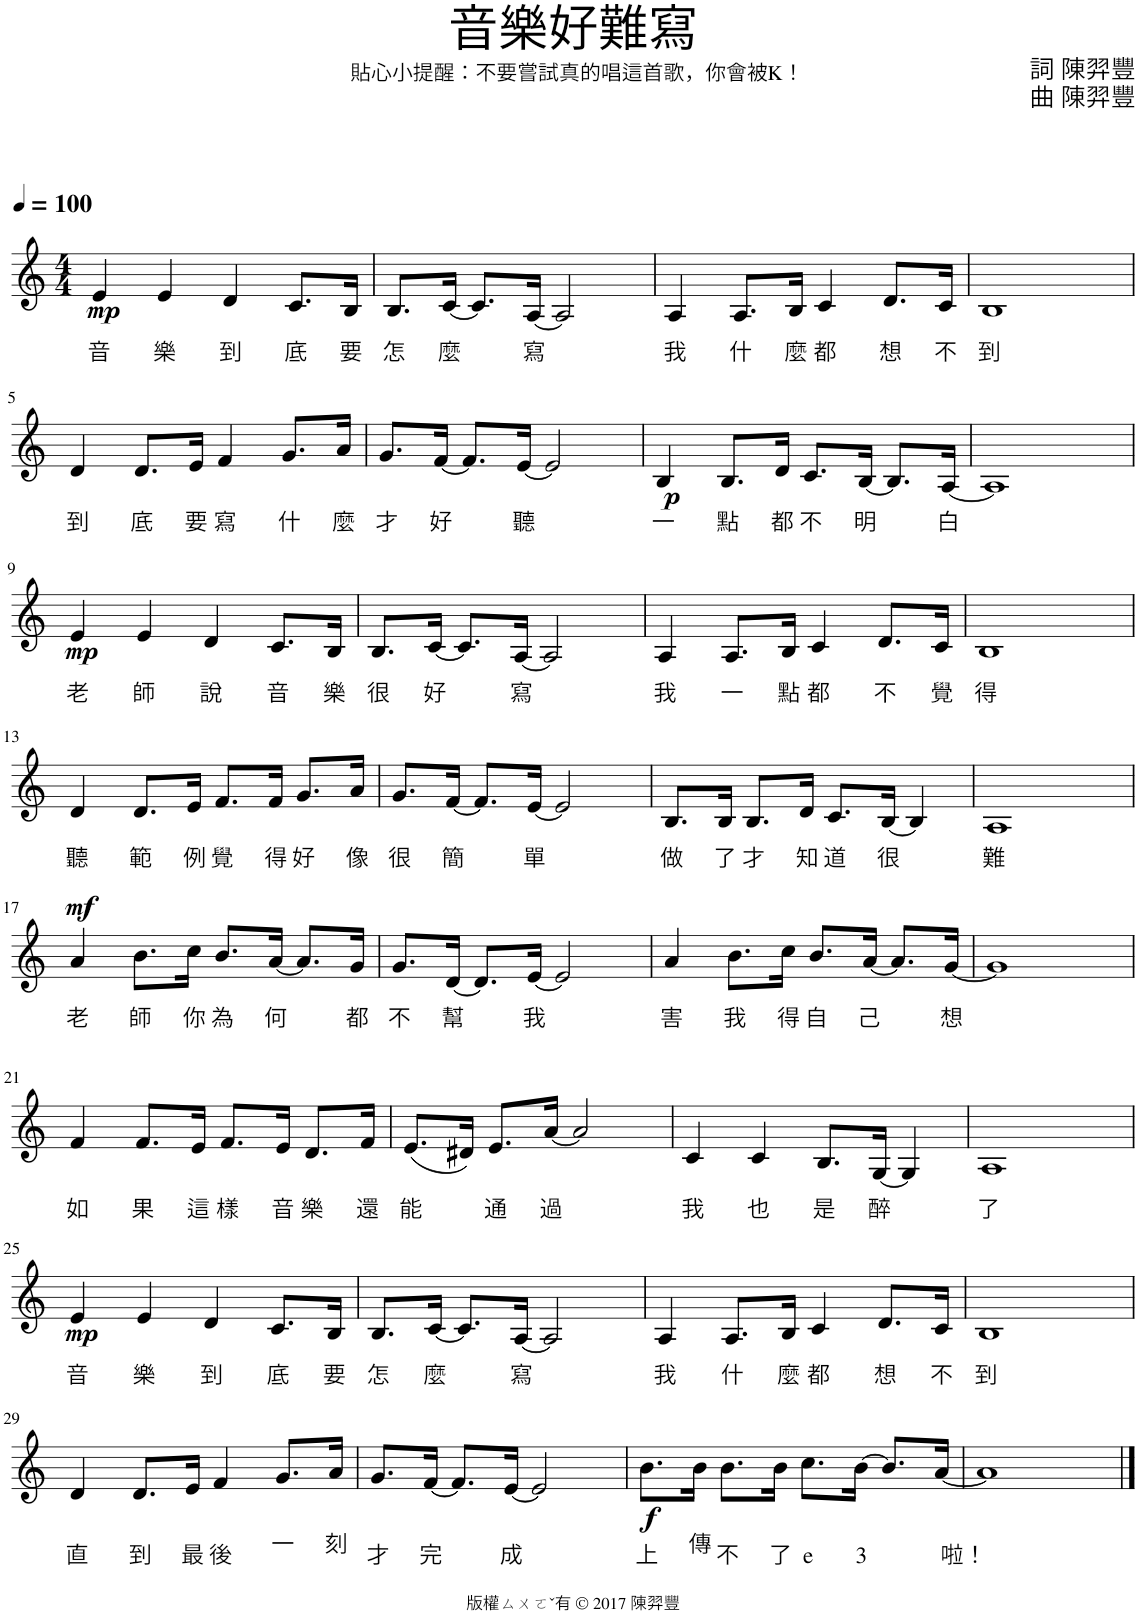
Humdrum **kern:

**kern	**text	**dynam
*part1	*part1	*part1
*staff1	*staff1	*staff1
*I"鋼琴	*	*
*clefG2	*	*
*k[]	*	*
*M4/4	*	*
*MM100	*	*
=1	=1	=1
!	!LO:LY:b	!LO:DY:b
4e/	音	mp
!	!LO:LY:b	!
4e/	樂	.
!	!LO:LY:b	!
4d/	到	.
!	!LO:LY:b	!
8.c/L	底	.
!	!LO:LY:b	!
16B/Jk	要	.
=2	=2	=2
!	!LO:LY:b	!
8.B/L	怎	.
!	!LO:LY:b	!
[16c/Jk	麼	.
8.c/L]	.	.
!	!LO:LY:b	!
[16A/Jk	寫	.
2A/]	.	.
=3	=3	=3
!	!LO:LY:b	!
4A/	我	.
!	!LO:LY:b	!
8.A/L	什	.
!	!LO:LY:b	!
16B/Jk	麼	.
!	!LO:LY:b	!
4c/	都	.
!	!LO:LY:b	!
8.d/L	想	.
!	!LO:LY:b	!
16c/Jk	不	.
=4	=4	=4
!	!LO:LY:b	!
1B	到	.
!!LO:LB:g=z
=5	=5	=5
!	!LO:LY:b	!
4d/	到	.
!	!LO:LY:b	!
8.d/L	底	.
!	!LO:LY:b	!
16e/Jk	要	.
!	!LO:LY:b	!
4f/	寫	.
!	!LO:LY:b	!
8.g/L	什	.
!	!LO:LY:b	!
16a/Jk	麼	.
=6	=6	=6
!	!LO:LY:b	!
8.g/L	才	.
!	!LO:LY:b	!
[16f/Jk	好	.
8.f/L]	.	.
!	!LO:LY:b	!
[16e/Jk	聽	.
2e/]	.	.
=7	=7	=7
!	!LO:LY:b	!LO:DY:b
4B/	一	p
!	!LO:LY:b	!
8.B/L	點	.
!	!LO:LY:b	!
16d/Jk	都	.
!	!LO:LY:b	!
8.c/L	不	.
!	!LO:LY:b	!
[16B/Jk	明	.
8.B/L]	.	.
!	!LO:LY:b	!
[16A/Jk	白	.
=8	=8	=8
1A]	.	.
!!LO:LB:g=z
=9	=9	=9
!	!LO:LY:b	!LO:DY:b
4e/	老	mp
!	!LO:LY:b	!
4e/	師	.
!	!LO:LY:b	!
4d/	說	.
!	!LO:LY:b	!
8.c/L	音	.
!	!LO:LY:b	!
16B/Jk	樂	.
=10	=10	=10
!	!LO:LY:b	!
8.B/L	很	.
!	!LO:LY:b	!
[16c/Jk	好	.
8.c/L]	.	.
!	!LO:LY:b	!
[16A/Jk	寫	.
2A/]	.	.
=11	=11	=11
!	!LO:LY:b	!
4A/	我	.
!	!LO:LY:b	!
8.A/L	一	.
!	!LO:LY:b	!
16B/Jk	點	.
!	!LO:LY:b	!
4c/	都	.
!	!LO:LY:b	!
8.d/L	不	.
!	!LO:LY:b	!
16c/Jk	覺	.
=12	=12	=12
!	!LO:LY:b	!
1B	得	.
!!LO:LB:g=z
=13	=13	=13
!	!LO:LY:b	!
4d/	聽	.
!	!LO:LY:b	!
8.d/L	範	.
!	!LO:LY:b	!
16e/Jk	例	.
!	!LO:LY:b	!
8.f/L	覺	.
!	!LO:LY:b	!
16f/Jk	得	.
!	!LO:LY:b	!
8.g/L	好	.
!	!LO:LY:b	!
16a/Jk	像	.
=14	=14	=14
!	!LO:LY:b	!
8.g/L	很	.
!	!LO:LY:b	!
[16f/Jk	簡	.
8.f/L]	.	.
!	!LO:LY:b	!
[16e/Jk	單	.
2e/]	.	.
=15	=15	=15
!	!LO:LY:b	!
8.B/L	做	.
!	!LO:LY:b	!
16B/Jk	了	.
!	!LO:LY:b	!
8.B/L	才	.
!	!LO:LY:b	!
16d/Jk	知	.
!	!LO:LY:b	!
8.c/L	道	.
!	!LO:LY:b	!
[16B/Jk	很	.
4B/]	.	.
=16	=16	=16
!	!LO:LY:b	!
1A	難	.
!!LO:LB:g=z
=17	=17	=17
!	!LO:LY:b	!LO:DY:a
4a/	老	mf
!	!LO:LY:b	!
8.b\L	師	.
!	!LO:LY:b	!
16cc\Jk	你	.
!	!LO:LY:b	!
8.b/L	為	.
!	!LO:LY:b	!
[16a/Jk	何	.
8.a/L]	.	.
!	!LO:LY:b	!
16g/Jk	都	.
=18	=18	=18
!	!LO:LY:b	!
8.g/L	不	.
!	!LO:LY:b	!
[16d/Jk	幫	.
8.d/L]	.	.
!	!LO:LY:b	!
[16e/Jk	我	.
2e/]	.	.
=19	=19	=19
!	!LO:LY:b	!
4a/	害	.
!	!LO:LY:b	!
8.b\L	我	.
!	!LO:LY:b	!
16cc\Jk	得	.
!	!LO:LY:b	!
8.b/L	自	.
!	!LO:LY:b	!
[16a/Jk	己	.
8.a/L]	.	.
!	!LO:LY:b	!
[16g/Jk	想	.
=20	=20	=20
1g]	.	.
!!LO:LB:g=z
=21	=21	=21
!	!LO:LY:b	!
4f/	如	.
!	!LO:LY:b	!
8.f/L	果	.
!	!LO:LY:b	!
16e/Jk	這	.
!	!LO:LY:b	!
8.f/L	樣	.
!	!LO:LY:b	!
16e/Jk	音	.
!	!LO:LY:b	!
8.d/L	樂	.
!	!LO:LY:b	!
16f/Jk	還	.
=22	=22	=22
!	!LO:LY:b	!
(8.e/L	能	.
16d#X/Jk)	.	.
!	!LO:LY:b	!
8.e/L	通	.
!	!LO:LY:b	!
[16a/Jk	過	.
2a/]	.	.
=23	=23	=23
!	!LO:LY:b	!
4c/	我	.
!	!LO:LY:b	!
4c/	也	.
!	!LO:LY:b	!
8.B/L	是	.
!	!LO:LY:b	!
[16G/Jk	醉	.
4G/]	.	.
=24	=24	=24
!	!LO:LY:b	!
1A	了	.
!!LO:LB:g=z
=25	=25	=25
!	!LO:LY:b	!LO:DY:b
4e/	音	mp
!	!LO:LY:b	!
4e/	樂	.
!	!LO:LY:b	!
4d/	到	.
!	!LO:LY:b	!
8.c/L	底	.
!	!LO:LY:b	!
16B/Jk	要	.
=26	=26	=26
!	!LO:LY:b	!
8.B/L	怎	.
!	!LO:LY:b	!
[16c/Jk	麼	.
8.c/L]	.	.
!	!LO:LY:b	!
[16A/Jk	寫	.
2A/]	.	.
=27	=27	=27
!	!LO:LY:b	!
4A/	我	.
!	!LO:LY:b	!
8.A/L	什	.
!	!LO:LY:b	!
16B/Jk	麼	.
!	!LO:LY:b	!
4c/	都	.
!	!LO:LY:b	!
8.d/L	想	.
!	!LO:LY:b	!
16c/Jk	不	.
=28	=28	=28
!	!LO:LY:b	!
1B	到	.
!!LO:LB:g=z
=29	=29	=29
!	!LO:LY:b	!
4d/	直	.
!	!LO:LY:b	!
8.d/L	到	.
!	!LO:LY:b	!
16e/Jk	最	.
!	!LO:LY:b	!
4f/	後	.
!	!LO:LY:b	!
8.g/L	一	.
!	!LO:LY:b	!
16a/Jk	刻	.
=30	=30	=30
!	!LO:LY:b	!
8.g/L	才	.
!	!LO:LY:b	!
[16f/Jk	完	.
8.f/L]	.	.
!	!LO:LY:b	!
[16e/Jk	成	.
2e/]	.	.
=31	=31	=31
!	!LO:LY:b	!LO:DY:b
8.b\L	上	f
!	!LO:LY:b	!
16b\Jk	傳	.
!	!LO:LY:b	!
8.b\L	不	.
!	!LO:LY:b	!
16b\Jk	了	.
!	!LO:LY:b	!
8.cc\L	e	.
!	!LO:LY:b	!
[16b\Jk	3	.
8.b/L]	.	.
!	!LO:LY:b	!
[16a/Jk	啦！	.
=32	=32	=32
1a]	.	.
==	==	==
*-	*-	*-
